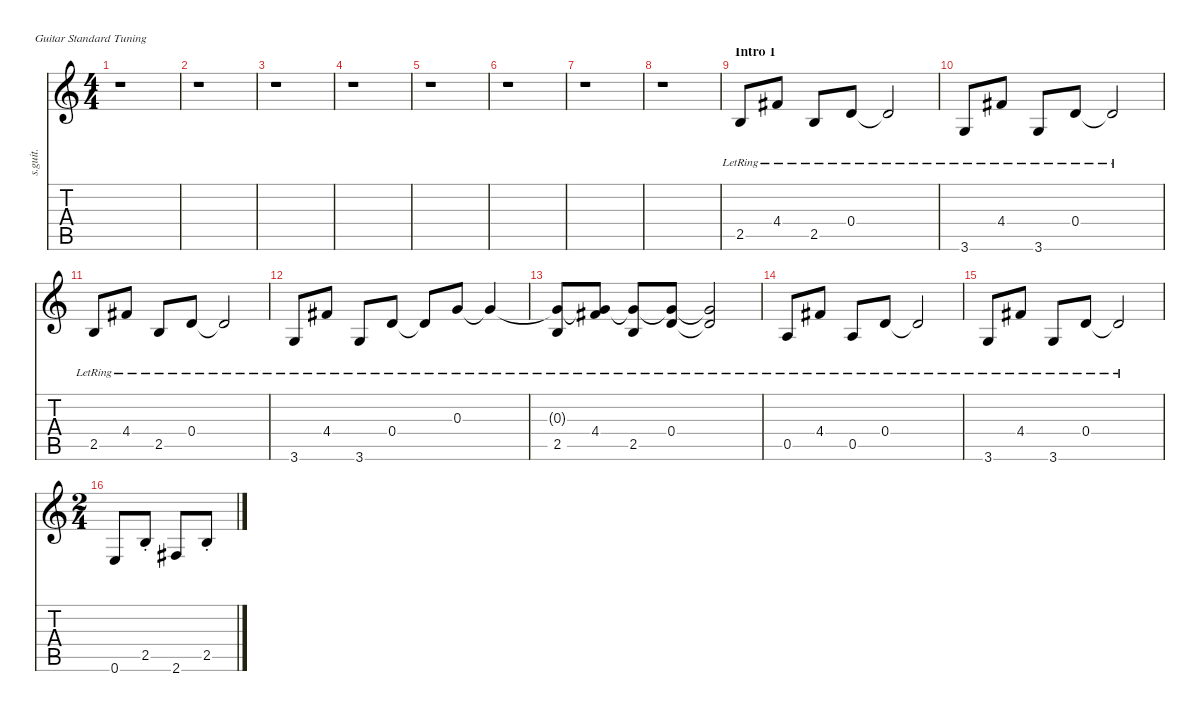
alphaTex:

\defaultSystemsLayout 4
\hideDynamics
\bracketExtendMode nobrackets
\track ("James Hetfield - Rhythm Clean" "s.guit.") {instrument electricguitarjazz}
\staff {score tabs}
\tuning (E4 B3 G3 D3 A2 E2)
\ts (4 4)
\beaming (8 2 2 2 2)
\tempo (103 hide)
\clef g2
\ks c
r.1{dy fff instrument electricguitarjazz} |
r.1 |
r.1 |
r.1 |
r.1 |
r.1 |
r.1 |
r.1 |
\section ("" "Intro 1")
2.5{lr}.8{lyrics (0 "") lyrics (1 "") lyrics (2 "") lyrics (3 "") lyrics (4 "")} 4.4{lr acc #}.8{lyrics (0 "") lyrics (1 "") lyrics (2 "") lyrics (3 "") lyrics (4 "")} 2.5{lr}.8{lyrics (0 "") lyrics (1 "") lyrics (2 "") lyrics (3 "") lyrics (4 "")} 0.4{lr}.8{lyrics (0 "") lyrics (1 "") lyrics (2 "") lyrics (3 "") lyrics (4 "")} 0.4{lr t}.2{lyrics (0 "") lyrics (1 "") lyrics (2 "") lyrics (3 "") lyrics (4 "")} |
3.6{lr}.8{lyrics (0 "") lyrics (1 "") lyrics (2 "") lyrics (3 "") lyrics (4 "")} 4.4{lr acc #}.8{lyrics (0 "") lyrics (1 "") lyrics (2 "") lyrics (3 "") lyrics (4 "")} 3.6{lr}.8{lyrics (0 "") lyrics (1 "") lyrics (2 "") lyrics (3 "") lyrics (4 "")} 0.4{lr}.8{lyrics (0 "") lyrics (1 "") lyrics (2 "") lyrics (3 "") lyrics (4 "")} 0.4{lr t}.2{lyrics (0 "") lyrics (1 "") lyrics (2 "") lyrics (3 "") lyrics (4 "")} |
2.5{lr}.8{lyrics (0 "") lyrics (1 "") lyrics (2 "") lyrics (3 "") lyrics (4 "")} 4.4{lr acc #}.8{lyrics (0 "") lyrics (1 "") lyrics (2 "") lyrics (3 "") lyrics (4 "")} 2.5{lr}.8{lyrics (0 "") lyrics (1 "") lyrics (2 "") lyrics (3 "") lyrics (4 "")} 0.4{lr}.8{lyrics (0 "") lyrics (1 "") lyrics (2 "") lyrics (3 "") lyrics (4 "")} 0.4{lr t}.2{lyrics (0 "") lyrics (1 "") lyrics (2 "") lyrics (3 "") lyrics (4 "")} |
3.6{lr}.8{lyrics (0 "") lyrics (1 "") lyrics (2 "") lyrics (3 "") lyrics (4 "")} 4.4{lr acc #}.8{lyrics (0 "") lyrics (1 "") lyrics (2 "") lyrics (3 "") lyrics (4 "")} 3.6{lr}.8{lyrics (0 "") lyrics (1 "") lyrics (2 "") lyrics (3 "") lyrics (4 "")} 0.4{lr}.8{lyrics (0 "") lyrics (1 "") lyrics (2 "") lyrics (3 "") lyrics (4 "")} 0.4{lr t}.8{lyrics (0 "") lyrics (1 "") lyrics (2 "") lyrics (3 "") lyrics (4 "")} 0.3{lr}.8{lyrics (0 "") lyrics (1 "") lyrics (2 "") lyrics (3 "") lyrics (4 "")} 0.3{lr t}.4{lyrics (0 "") lyrics (1 "") lyrics (2 "") lyrics (3 "") lyrics (4 "")} |
(0.3{lr t} 2.5{lr}).8{lyrics (0 "") lyrics (1 "") lyrics (2 "") lyrics (3 "") lyrics (4 "")} (0.3{lr t} 4.4{lr acc #}).8{lyrics (0 "") lyrics (1 "") lyrics (2 "") lyrics (3 "") lyrics (4 "")} (0.3{lr t} 2.5{lr}).8{lyrics (0 "") lyrics (1 "") lyrics (2 "") lyrics (3 "") lyrics (4 "")} (0.3{lr t} 0.4{lr}).8{lyrics (0 "") lyrics (1 "") lyrics (2 "") lyrics (3 "") lyrics (4 "")} (0.3{lr t} 0.4{lr t}).2{lyrics (0 "") lyrics (1 "") lyrics (2 "") lyrics (3 "") lyrics (4 "")} |
0.5{lr}.8{lyrics (0 "") lyrics (1 "") lyrics (2 "") lyrics (3 "") lyrics (4 "")} 4.4{lr acc #}.8{lyrics (0 "") lyrics (1 "") lyrics (2 "") lyrics (3 "") lyrics (4 "")} 0.5{lr}.8{lyrics (0 "") lyrics (1 "") lyrics (2 "") lyrics (3 "") lyrics (4 "")} 0.4{lr}.8{lyrics (0 "") lyrics (1 "") lyrics (2 "") lyrics (3 "") lyrics (4 "")} 0.4{lr t}.2{lyrics (0 "") lyrics (1 "") lyrics (2 "") lyrics (3 "") lyrics (4 "")} |
3.6{lr}.8{lyrics (0 "") lyrics (1 "") lyrics (2 "") lyrics (3 "") lyrics (4 "")} 4.4{lr acc #}.8{lyrics (0 "") lyrics (1 "") lyrics (2 "") lyrics (3 "") lyrics (4 "")} 3.6{lr}.8{lyrics (0 "") lyrics (1 "") lyrics (2 "") lyrics (3 "") lyrics (4 "")} 0.4{lr}.8{lyrics (0 "") lyrics (1 "") lyrics (2 "") lyrics (3 "") lyrics (4 "")} 0.4{lr t}.2{lyrics (0 "") lyrics (1 "") lyrics (2 "") lyrics (3 "") lyrics (4 "")} |
\ts (2 4)
\beaming (8 2 2 2 2)
0.6.8{lyrics (0 "") lyrics (1 "") lyrics (2 "") lyrics (3 "") lyrics (4 "")} 2.5{st}.8{lyrics (0 "") lyrics (1 "") lyrics (2 "") lyrics (3 "") lyrics (4 "")} 2.6{acc #}.8{lyrics (0 "") lyrics (1 "") lyrics (2 "") lyrics (3 "") lyrics (4 "")} 2.5{st}.8{lyrics (0 "") lyrics (1 "") lyrics (2 "") lyrics (3 "") lyrics (4 "")}
